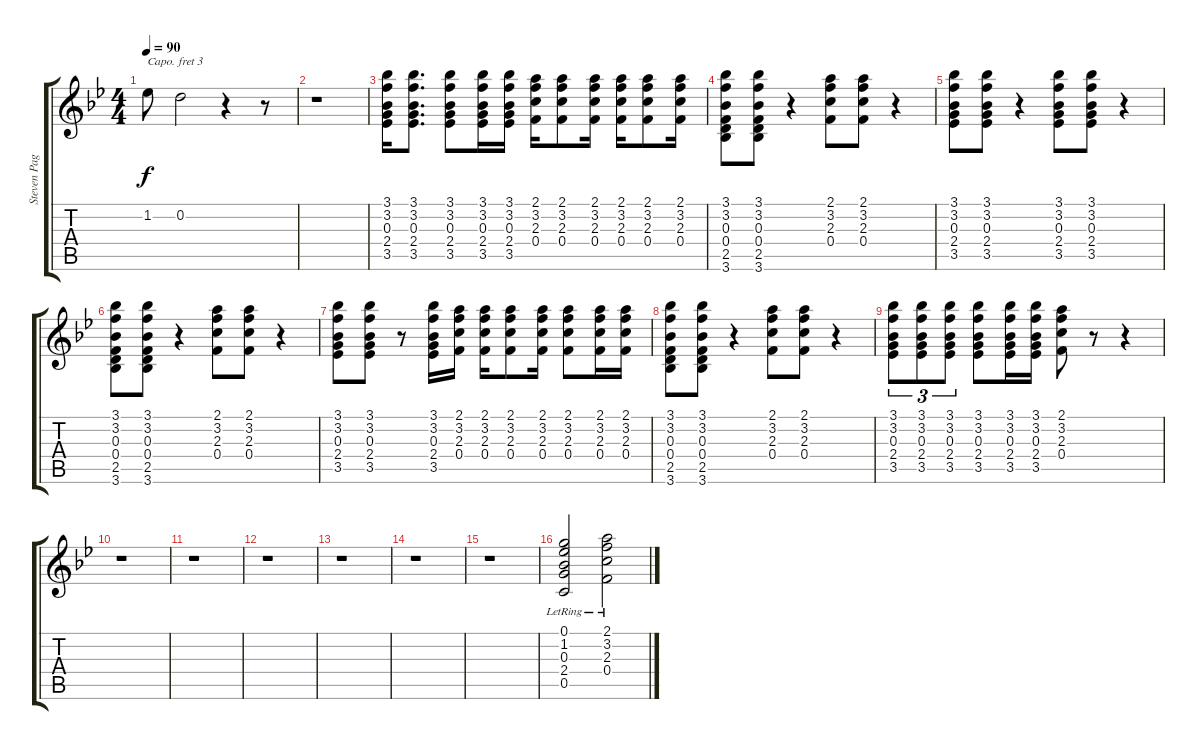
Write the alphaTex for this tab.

\track ("Steven Page" "Steven Pag") {instrument distortionguitar}
\staff {score tabs}
\capo 3
\tuning (E4 B3 G3 D3 A2 E2) {hide}
\ts (4 4)
\tempo 90
\clef g2
\ks bb
1.2.8{dy f} 0.2.2 r.4 r.8 |
r.1 |
(3.1 3.2 0.3 2.4 3.5).16 (3.1 3.2 0.3 2.4 3.5).8{d} (3.1 3.2 0.3 2.4 3.5).8 (3.1 3.2 0.3 2.4 3.5).16 (3.1 3.2 0.3 2.4 3.5).16 (2.1 3.2 2.3 0.4).16 (2.1 3.2 2.3 0.4).8 (2.1 3.2 2.3 0.4).16 (2.1 3.2 2.3 0.4).16 (2.1 3.2 2.3 0.4).8 (2.1 3.2 2.3 0.4).16 |
(3.1 3.2 0.3 0.4 2.5 3.6).8 (3.1 3.2 0.3 0.4 2.5 3.6).8 r.4 (2.1 3.2 2.3 0.4).8 (2.1 3.2 2.3 0.4).8 r.4 |
(3.1 3.2 0.3 2.4 3.5).8 (3.1 3.2 0.3 2.4 3.5).8 r.4 (3.1 3.2 0.3 2.4 3.5).8 (3.1 3.2 0.3 2.4 3.5).8 r.4 |
(3.1 3.2 0.3 0.4 2.5 3.6).8 (3.1 3.2 0.3 0.4 2.5 3.6).8 r.4 (2.1 3.2 2.3 0.4).8 (2.1 3.2 2.3 0.4).8 r.4 |
(3.1 3.2 0.3 2.4 3.5).8 (3.1 3.2 0.3 2.4 3.5).8 r.8 (3.1 3.2 0.3 2.4 3.5).16 (2.1 3.2 2.3 0.4).16 (2.1 3.2 2.3 0.4).16 (2.1 3.2 2.3 0.4).8 (2.1 3.2 2.3 0.4).16 (2.1 3.2 2.3 0.4).8 (2.1 3.2 2.3 0.4).16 (2.1 3.2 2.3 0.4).16 |
(3.1 3.2 0.3 0.4 2.5 3.6).8 (3.1 3.2 0.3 0.4 2.5 3.6).8 r.4 (2.1 3.2 2.3 0.4).8 (2.1 3.2 2.3 0.4).8 r.4 |
(3.1 3.2 0.3 2.4 3.5).8{tu (3 2)} (3.1 3.2 0.3 2.4 3.5).8{tu (3 2)} (3.1 3.2 0.3 2.4 3.5).8{tu (3 2)} (3.1 3.2 0.3 2.4 3.5).8 (3.1 3.2 0.3 2.4 3.5).16 (3.1 3.2 0.3 2.4 3.5).16 (2.1 3.2 2.3 0.4).8 r.8 r.4 |
r.1 |
r.1 |
r.1 |
r.1 |
r.1 |
r.1 |
(0.1{lr} 1.2{lr} 0.3{lr} 2.4{lr} 0.5{lr}).2 (2.1{lr} 3.2{lr} 2.3{lr} 0.4{lr}).2
